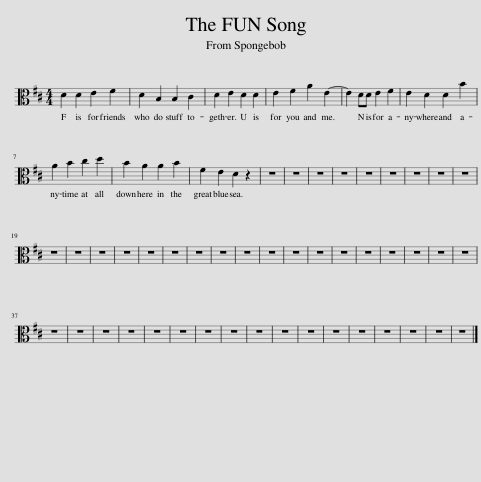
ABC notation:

X:1
L:1/8
M:4/4
I:linebreak $
K:D
V:1 alto
V:1
 D2 D2 E2 F2 | D2 B,2 B,2 C2 | D2 E2 D2 D2 | E2 F2 A2 E2- | E2 DD E2 F2 | %5
 E2 D2 D2 B2 |$ A2 B2 c2 d2 | B2 A2 A2 B2 | F2 E2 D2 z2 | z8 | %10
 z8 | z8 | z8 | z8 | z8 | %15
 z8 | z8 | z8 |$ z8 | z8 | %20
 z8 | z8 | z8 | z8 | z8 | %25
 z8 | z8 | z8 | z8 | z8 | %30
 z8 | z8 | z8 | z8 | z8 | %35
 z8 |$ z8 | z8 | z8 | z8 | %40
 z8 | z8 | z8 | z8 | z8 | %45
 z8 | z8 | z8 | z8 | z8 | %50
 z8 | z8 | z8 |] %53
